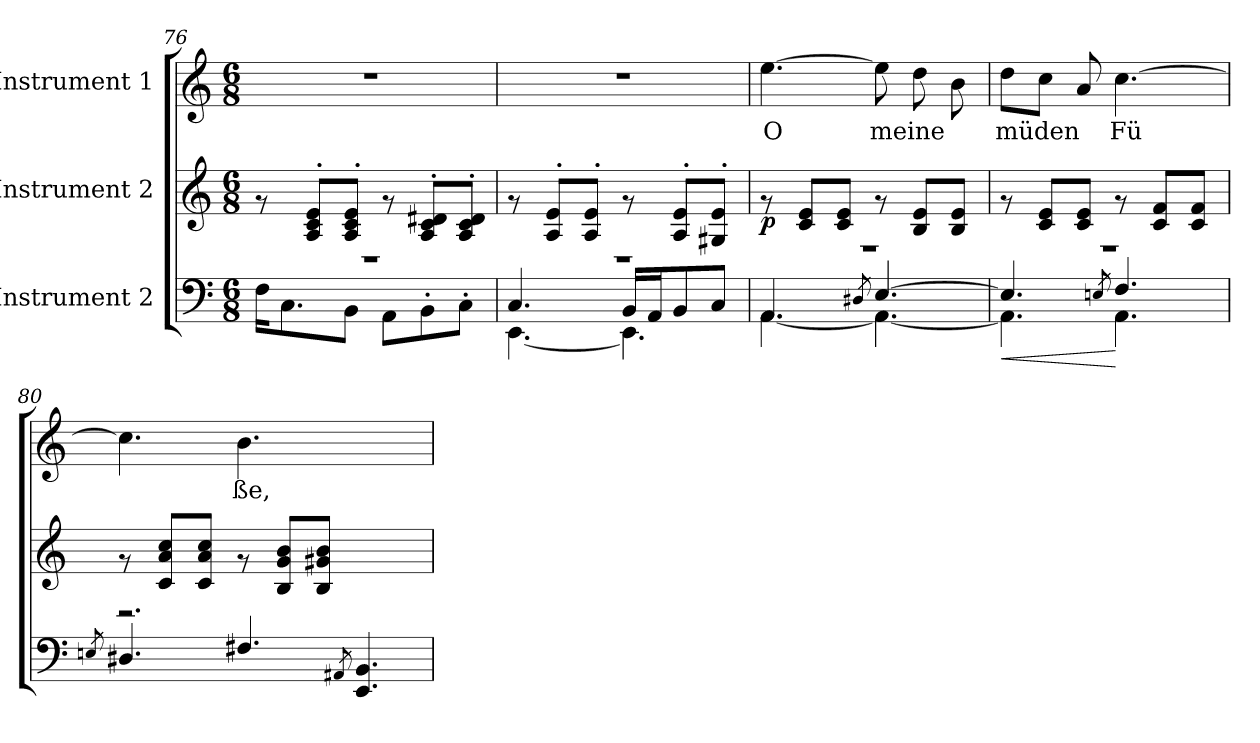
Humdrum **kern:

**kern	**dynam	**kern	**dynam	**kern	**text
*part3	*part3	*part2	*part2	*part1	*part1
*staff3	*staff3	*staff2	*staff2	*staff1	*staff1
*I"Instrument 2	*	*I"Instrument 2	*	*I"Instrument 1	*
*clefF4	*	*clefG2	*	*clefG2	*
*k[]	*	*k[]	*	*k[]	*
*C:	*	*C:	*	*C:	*
*M6/8	*	*M6/8	*	*M6/8	*
=76	=76	=76	=76	=76	=76
*	*	*^	*	*	*
16F\L	.	8rf	2.r	.	2.r	.
8.C\	.	.	.	.	.	.
.	.	8c/'> 8A/'> 8e/'>L	.	.	.	.
8BB\J	.	8e/'> 8c/'> 8A/'>J	.	.	.	.
8AA\L	.	8rf	.	.	.	.
8BB'<\	.	8c/'> 8A/'> 8d#X/'>L	.	.	.	.
8C'<\J	.	8c/'> 8A/'> 8d#/'>J	.	.	.	.
=77	=77	=77	=77	=77	=77	=77
*^	*	*	*	*	*	*
4.C/	[<4.EE\	.	8rf	2.r	.	2.r	.
.	.	.	8e/'> 8A/'>L	.	.	.	.
.	.	.	8A/'> 8e/'>J	.	.	.	.
16BB/L	4.EE\]	.	8rf	.	.	.	.
16AA/	.	.	.	.	.	.	.
8BB/	.	.	8A/'> 8e/'>L	.	.	.	.
8C/J	.	.	8e/'> 8G#X/'>J	.	.	.	.
=78	=78	=78	=78	=78	=78	=78	=78
!	!	!	!	!	!LO:DY:b	!	!LO:LY:b:cj
4.AA/	[<4.AA\	.	8rf	2.r	p	[>4.ee\	O
.	.	.	8c/ 8e/L	.	.	.	.
.	.	.	8c/ 8e/J	.	.	.	.
.	8qD#X/	.	.	.	.	.	.
!	!	!	!	!	!	!	!LO:LY:b:cj
[>4.E/	4.AA\_<	.	8rf	.	.	8ee\]	meine
!	!	!	!	!	!	!	!LO:LY:b:cj
.	.	.	8e/ 8B/L	.	.	8dd\	.
!	!	!	!	!	!	!	!LO:LY:b:cj
.	.	.	8e/ 8B/J	.	.	8b\	.
=79	=79	=79	=79	=79	=79	=79	=79
!	!	!LO:HP:b	!	!	!	!	!LO:LY:b:cj
4.E/]	4.AA\]	<	8rf	2.r	.	8dd\L	müden
!	!	!	!	!	!	!	!LO:LY:b:cj
.	.	.	8c/ 8e/L	.	.	8cc\J	.
!	!	!	!	!	!	!	!LO:LY:b:cj
.	.	.	8e/ 8c/J	.	.	8a/	.
8qEn/	.	.	.	.	.	.	.
!	!	!	!	!	!	!	!LO:LY:b:cj
4.F/	4.AA\	[	8rf	.	.	[<4.cc\	Fü-
.	.	.	8c/ 8f/L	.	.	.	.
.	.	.	8f/ 8c/J	.	.	.	.
*v	*v	*	*	*	*	*	*
!!LO:LB:g=z
=80	=80	=80	=80	=80	=80	=80
8qEn/	.	.	.	.	.	.
!	!	!	!	!	!	!LO:LY:b:cj
4.D#X/	.	8rf	2.r	.	4.cc\]	--
.	.	8cc/ 8a/ 8c/L	.	.	.	.
.	.	8cc/ 8c/ 8a/J	.	.	.	.
!	!	!	!	!	!	!LO:LY:b:cj
4.F#X/	.	8rf	.	.	4.b\	-ße,
.	.	8b/ 8g/ 8B/L	.	.	.	.
.	.	8b/ 8g#X/ 8B/J	.	.	.	.
8qAA#X/	.	.	.	.	.	.
4.BB/ 4.EE/	.	4.ryy	4.ryy	.	4.ryy	.
*	*	*v	*v	*	*	*
=	=	=	=	=	=
*-	*-	*-	*-	*-	*-
